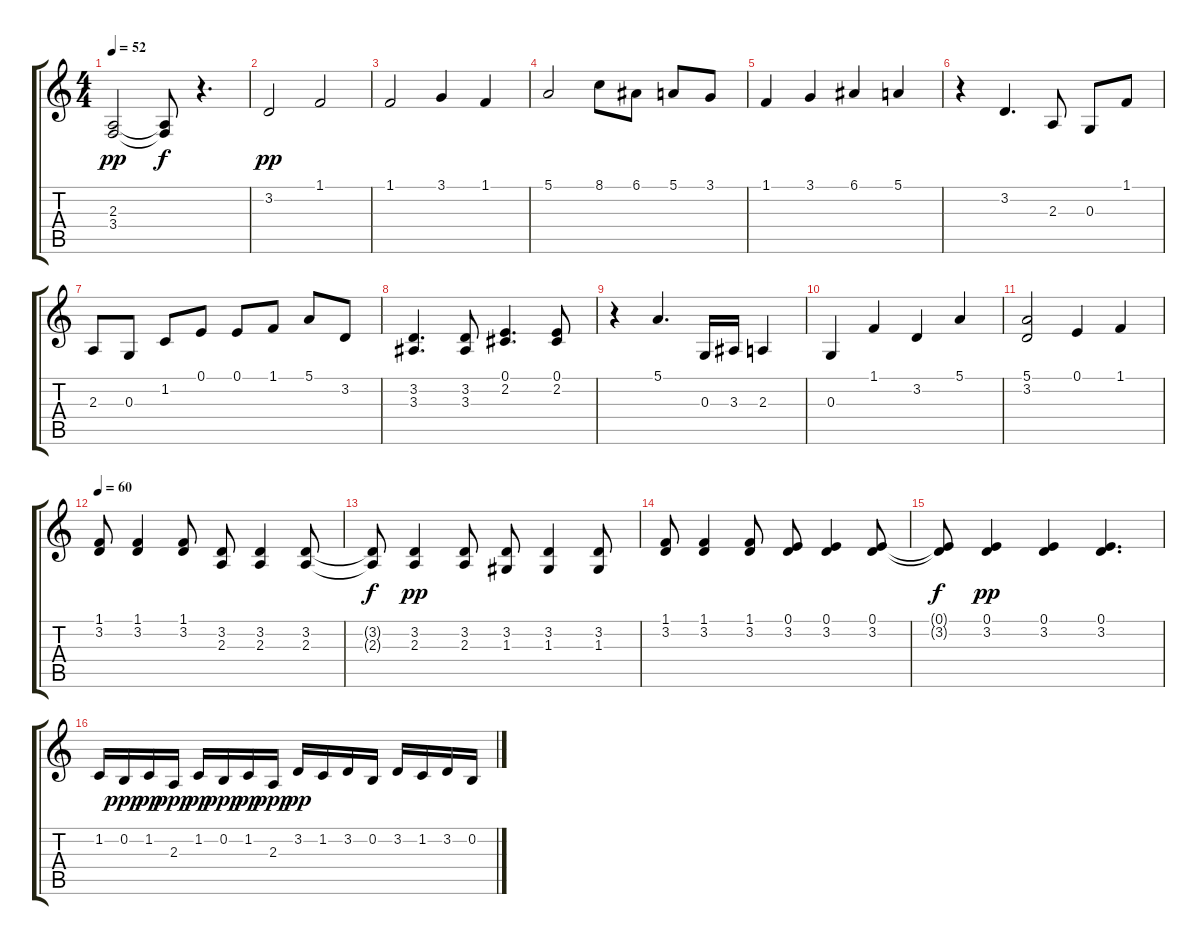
\track "" {instrument stringensemble1}
\staff {score tabs}
\tuning (E4 B3 G3 D3 A2 E2) {hide}
\ts (4 4)
\tempo 52
\clef g2
\ks c
(2.3 3.4).2{dy pp} (2.3{t} 3.4{t}).8{dy f} r.4{d} |
3.2.2{dy pp} 1.1.2 |
1.1.2 3.1.4 1.1.4 |
5.1.2 8.1.8 6.1.8 5.1.8 3.1.8 |
1.1.4 3.1.4 6.1.4 5.1.4 |
r.4 3.2.4{d} 2.3.8 0.3.8 1.1.8 |
2.3.8 0.3.8 1.2.8 0.1.8 0.1.8 1.1.8 5.1.8 3.2.8 |
(3.2 3.3).4{d} (3.2 3.3).8 (0.1 2.2).4{d} (0.1 2.2).8 |
r.4 5.1.4{d} 0.3.16 3.3.16 2.3.4 |
0.3.4 1.1.4 3.2.4 5.1.4 |
(5.1 3.2).2 0.1.4 1.1.4 |
\tempo 60
(1.1 3.2).8{instrument tremolostrings} (1.1 3.2).4 (1.1 3.2).8 (3.2 2.3).8 (3.2 2.3).4 (3.2 2.3).8 |
(3.2{t} 2.3{t}).8{dy f} (3.2 2.3).4{dy pp} (3.2 2.3).8 (3.2 1.3).8 (3.2 1.3).4 (3.2 1.3).8 |
(1.1 3.2).8 (1.1 3.2).4 (1.1 3.2).8 (0.1 3.2).8 (0.1 3.2).4 (0.1 3.2).8 |
(0.1{t} 3.2{t}).8{dy f} (0.1 3.2).4{dy pp} (0.1 3.2).4 (0.1 3.2).4{d} |
1.2.16 0.2.16{dy ppp} 1.2.16{dy pp} 2.3.16{dy ppp} 1.2.16{dy pp} 0.2.16{dy ppp} 1.2.16{dy pp} 2.3.16{dy ppp} 3.2.16{dy pp} 1.2.16 3.2.16 0.2.16 3.2.16 1.2.16 3.2.16 0.2.16
